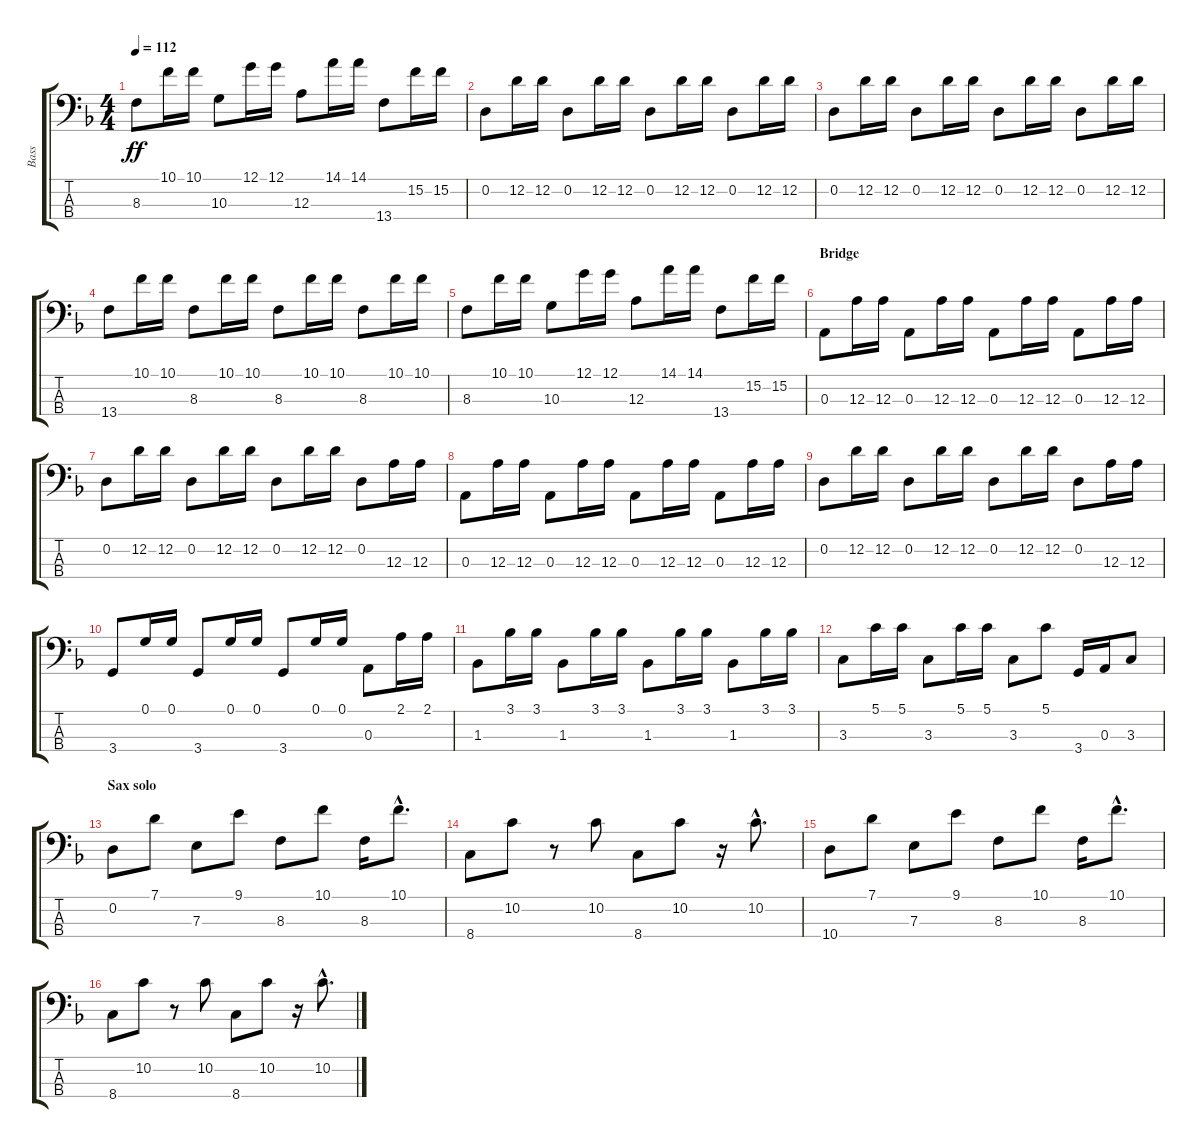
\track ("Bass" "Bass") {instrument electricbassfinger}
\staff {score tabs}
\tuning (G2 D2 A1 E1) {hide}
\ts (4 4)
\tempo 112
\clef f4
\ks f
8.3.8{dy ff} 10.1.16 10.1.16 10.3.8 12.1.16 12.1.16 12.3.8 14.1.16 14.1.16 13.4.8 15.2.16 15.2.16 |
0.2.8 12.2.16 12.2.16 0.2.8 12.2.16 12.2.16 0.2.8 12.2.16 12.2.16 0.2.8 12.2.16 12.2.16 |
0.2.8 12.2.16 12.2.16 0.2.8 12.2.16 12.2.16 0.2.8 12.2.16 12.2.16 0.2.8 12.2.16 12.2.16 |
13.4.8 10.1.16 10.1.16 8.3.8 10.1.16 10.1.16 8.3.8 10.1.16 10.1.16 8.3.8 10.1.16 10.1.16 |
8.3.8 10.1.16 10.1.16 10.3.8 12.1.16 12.1.16 12.3.8 14.1.16 14.1.16 13.4.8 15.2.16 15.2.16 |
\section ("" "Bridge")
0.3.8 12.3.16 12.3.16 0.3.8 12.3.16 12.3.16 0.3.8 12.3.16 12.3.16 0.3.8 12.3.16 12.3.16 |
0.2.8 12.2.16 12.2.16 0.2.8 12.2.16 12.2.16 0.2.8 12.2.16 12.2.16 0.2.8 12.3.16 12.3.16 |
0.3.8 12.3.16 12.3.16 0.3.8 12.3.16 12.3.16 0.3.8 12.3.16 12.3.16 0.3.8 12.3.16 12.3.16 |
0.2.8 12.2.16 12.2.16 0.2.8 12.2.16 12.2.16 0.2.8 12.2.16 12.2.16 0.2.8 12.3.16 12.3.16 |
3.4.8 0.1.16 0.1.16 3.4.8 0.1.16 0.1.16 3.4.8 0.1.16 0.1.16 0.3.8 2.1.16 2.1.16 |
1.3.8 3.1.16 3.1.16 1.3.8 3.1.16 3.1.16 1.3.8 3.1.16 3.1.16 1.3.8 3.1.16 3.1.16 |
3.3.8 5.1.16 5.1.16 3.3.8 5.1.16 5.1.16 3.3.8 5.1.8 3.4.16 0.3.16 3.3.8 |
\section ("" "Sax solo")
0.2.8 7.1.8 7.3.8 9.1.8 8.3.8 10.1.8 8.3.16 10.1{hac}.8{d} |
8.4.8 10.2.8 r.8 10.2.8 8.4.8 10.2.8 r.16 10.2{hac}.8{d} |
10.4.8 7.1.8 7.3.8 9.1.8 8.3.8 10.1.8 8.3.16 10.1{hac}.8{d} |
8.4.8 10.2.8 r.8 10.2.8 8.4.8 10.2.8 r.16 10.2{hac}.8{d}
